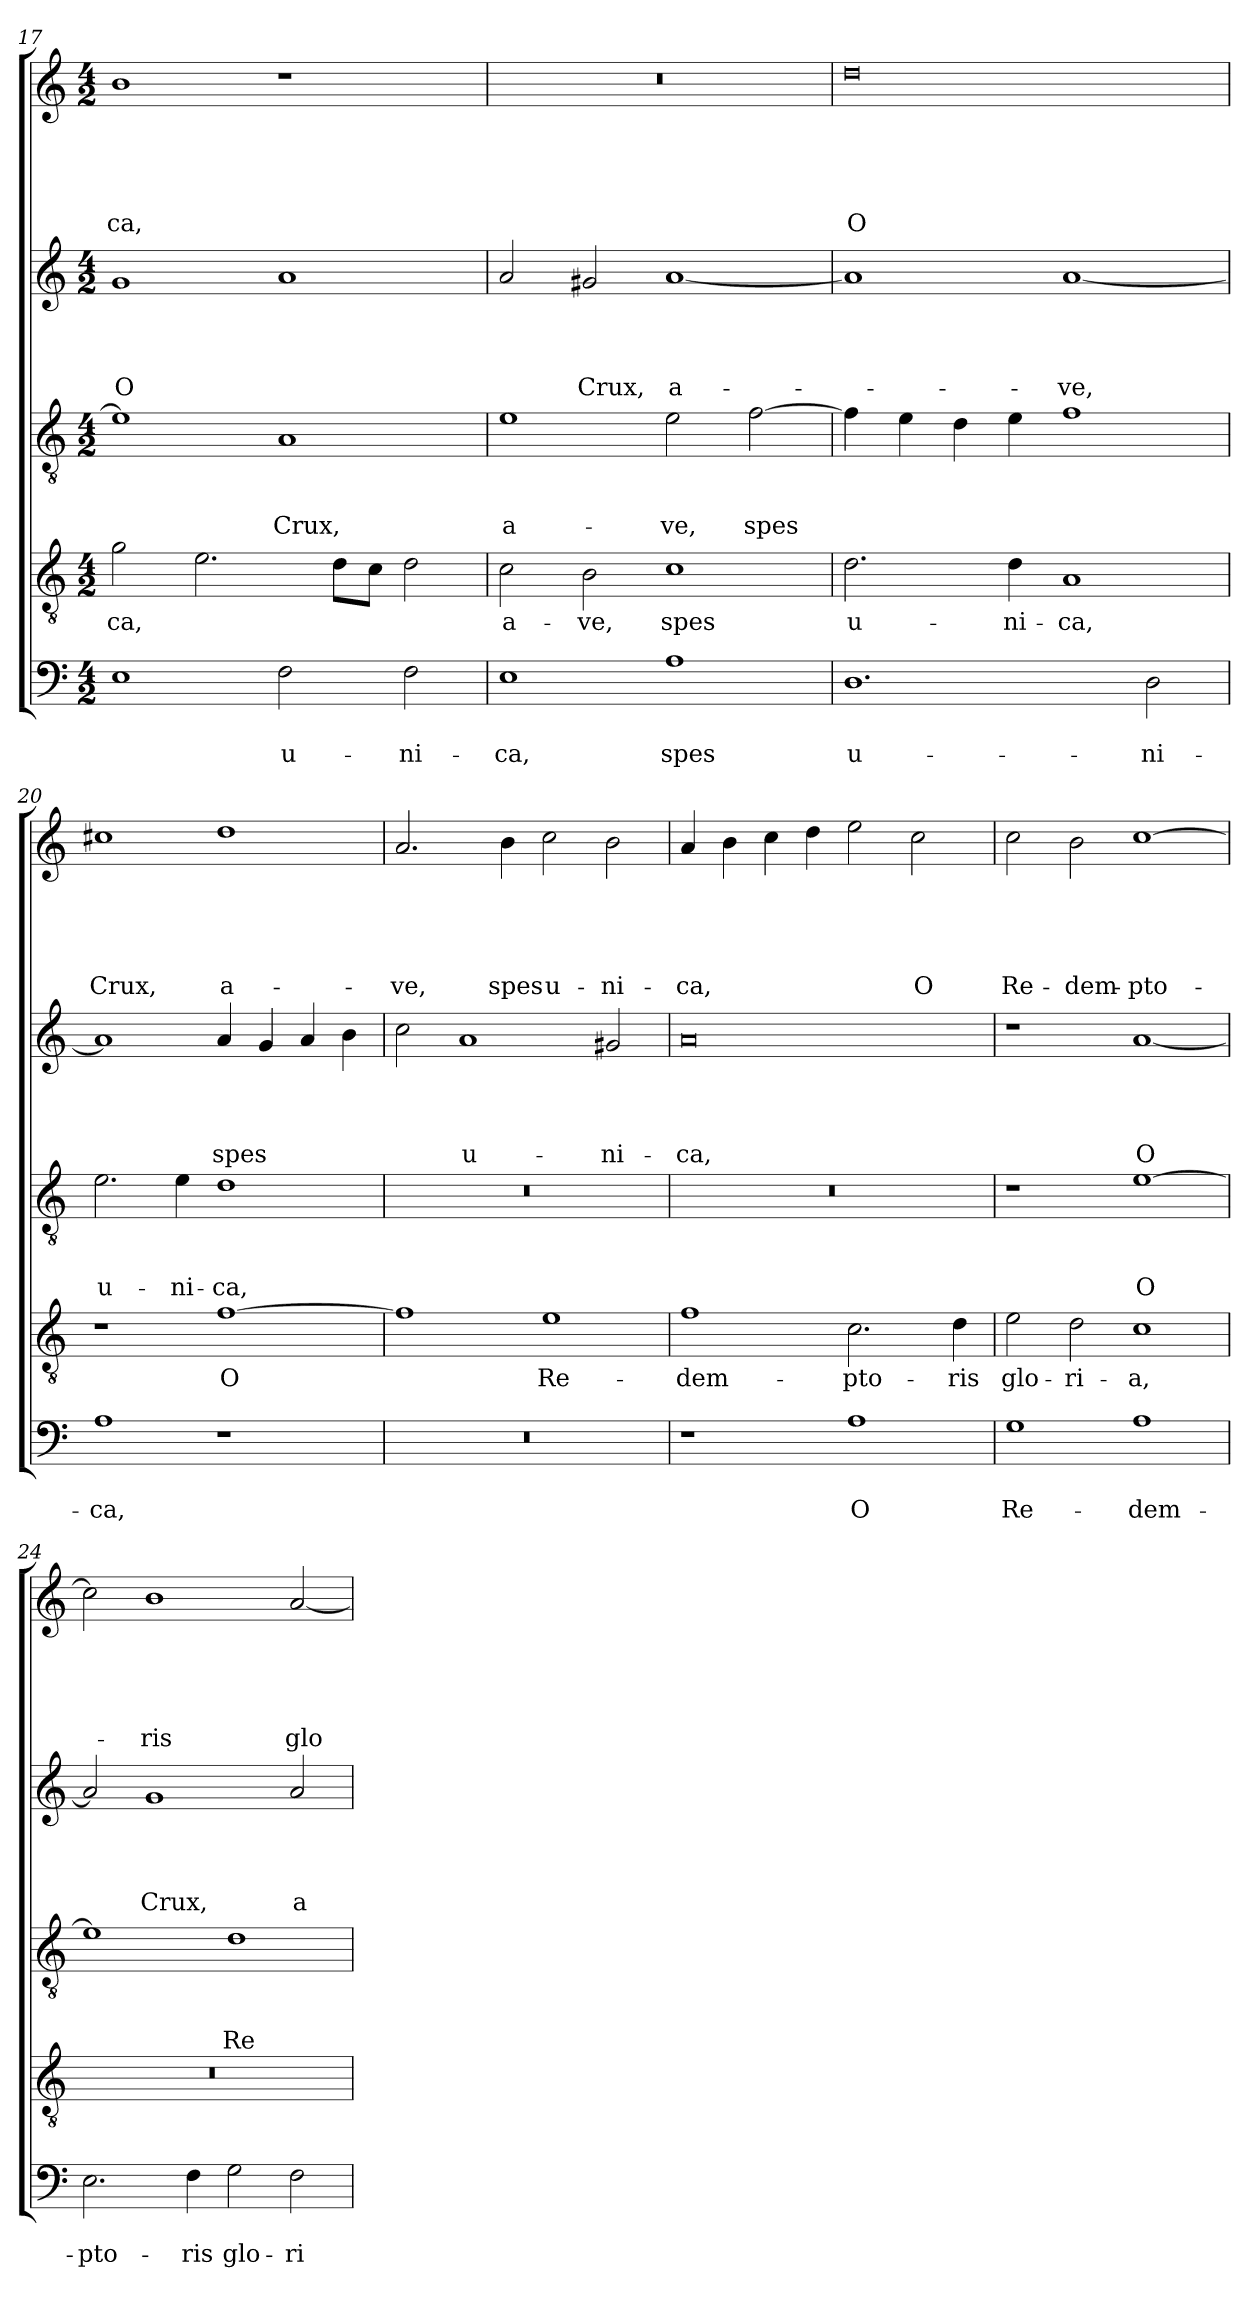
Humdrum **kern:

**kern	**text	**text	**kern	**text	**kern	**text	**text	**text	**kern	**text	**text	**text	**text	**kern	**text	**text	**text	**text	**text
*part5	*part5	*part5	*part4	*part4	*part3	*part3	*part3	*part3	*part2	*part2	*part2	*part2	*part2	*part1	*part1	*part1	*part1	*part1	*part1
*staff5	*staff5	*staff5	*staff4	*staff4	*staff3	*staff3	*staff3	*staff3	*staff2	*staff2	*staff2	*staff2	*staff2	*staff1	*staff1	*staff1	*staff1	*staff1	*staff1
*clefF4	*	*	*clefGv2	*	*clefGv2	*	*	*	*clefG2	*	*	*	*	*clefG2	*	*	*	*	*
*k[]	*	*	*k[]	*	*k[]	*	*	*	*k[]	*	*	*	*	*k[]	*	*	*	*	*
*C:	*	*	*C:	*	*C:	*	*	*	*C:	*	*	*	*	*C:	*	*	*	*	*
*M4/2	*	*	*M4/2	*	*M4/2	*	*	*	*M4/2	*	*	*	*	*M4/2	*	*	*	*	*
=17	=17	=17	=17	=17	=17	=17	=17	=17	=17	=17	=17	=17	=17	=17	=17	=17	=17	=17	=17
!	!	!	!	!LO:LY:b	!	!	!	!	!	!	!	!	!LO:LY:b	!	!	!	!	!	!LO:LY:b
1E	.	.	2g\	-ca,	1e]	.	.	.	1g	.	.	.	O	1b	.	.	.	.	-ca,
.	.	.	2.e\	.	.	.	.	.	.	.	.	.	.	.	.	.	.	.	.
!	!	!LO:LY:b	!	!	!	!	!	!LO:LY:b	!	!	!	!	!	!	!	!	!	!	!
2F\	.	u-	.	.	1A	.	.	Crux,	1a	.	.	.	.	1r	.	.	.	.	.
.	.	.	8d\L	.	.	.	.	.	.	.	.	.	.	.	.	.	.	.	.
.	.	.	8c\J	.	.	.	.	.	.	.	.	.	.	.	.	.	.	.	.
!	!	!LO:LY:b	!	!	!	!	!	!	!	!	!	!	!	!	!	!	!	!	!
2F\	.	-ni-	2d\	.	.	.	.	.	.	.	.	.	.	.	.	.	.	.	.
=18	=18	=18	=18	=18	=18	=18	=18	=18	=18	=18	=18	=18	=18	=18	=18	=18	=18	=18	=18
!	!	!LO:LY:b	!	!LO:LY:b	!	!	!	!LO:LY:b	!	!	!	!	!	!	!	!	!	!	!
1E	.	-ca,	2c\	a-	1e	.	.	a-	2a/	.	.	.	.	0r	.	.	.	.	.
!	!	!	!	!LO:LY:b	!	!	!	!	!	!	!	!	!LO:LY:b	!	!	!	!	!	!
.	.	.	2B\	-ve,	.	.	.	.	2g#X/	.	.	.	Crux,	.	.	.	.	.	.
!	!	!LO:LY:b	!	!LO:LY:b	!	!	!	!LO:LY:b	!	!	!	!	!LO:LY:b	!	!	!	!	!	!
1A	.	spes	1c	spes	2e\	.	.	-ve,	[1a	.	.	.	a-	.	.	.	.	.	.
!	!	!	!	!	!	!	!	!LO:LY:b	!	!	!	!	!	!	!	!	!	!	!
.	.	.	.	.	[2f\	.	.	spes	.	.	.	.	.	.	.	.	.	.	.
=19	=19	=19	=19	=19	=19	=19	=19	=19	=19	=19	=19	=19	=19	=19	=19	=19	=19	=19	=19
!	!	!LO:LY:b	!	!LO:LY:b	!	!	!	!	!	!	!	!	!	!	!	!	!	!	!LO:LY:b
1.D	.	u-	2.d\	u-	4f\]	.	.	.	1a]	.	.	.	.	0dd	.	.	.	.	O
.	.	.	.	.	4e\	.	.	.	.	.	.	.	.	.	.	.	.	.	.
.	.	.	.	.	4d\	.	.	.	.	.	.	.	.	.	.	.	.	.	.
!	!	!	!	!LO:LY:b	!	!	!	!	!	!	!	!	!	!	!	!	!	!	!
.	.	.	4d\	-ni-	4e\	.	.	.	.	.	.	.	.	.	.	.	.	.	.
!	!	!	!	!LO:LY:b	!	!	!	!	!	!	!	!	!LO:LY:b	!	!	!	!	!	!
.	.	.	1A	-ca,	1f	.	.	.	[1a	.	.	.	-ve,	.	.	.	.	.	.
!	!	!LO:LY:b	!	!	!	!	!	!	!	!	!	!	!	!	!	!	!	!	!
2D\	.	-ni-	.	.	.	.	.	.	.	.	.	.	.	.	.	.	.	.	.
=20	=20	=20	=20	=20	=20	=20	=20	=20	=20	=20	=20	=20	=20	=20	=20	=20	=20	=20	=20
!	!	!LO:LY:b	!	!	!	!	!	!LO:LY:b	!	!	!	!	!	!	!	!	!	!	!LO:LY:b
1A	.	-ca,	1r	.	2.e\	.	.	u-	1a]	.	.	.	.	1cc#X	.	.	.	.	Crux,
!	!	!	!	!	!	!	!	!LO:LY:b	!	!	!	!	!	!	!	!	!	!	!
.	.	.	.	.	4e\	.	.	-ni-	.	.	.	.	.	.	.	.	.	.	.
!	!	!	!	!LO:LY:b	!	!	!	!LO:LY:b	!	!	!	!	!LO:LY:b	!	!	!	!	!	!LO:LY:b
1r	.	.	[1f	O	1d	.	.	-ca,	4a/	.	.	.	spes	1dd	.	.	.	.	a-
.	.	.	.	.	.	.	.	.	4g/	.	.	.	.	.	.	.	.	.	.
.	.	.	.	.	.	.	.	.	4a/	.	.	.	.	.	.	.	.	.	.
.	.	.	.	.	.	.	.	.	4b\	.	.	.	.	.	.	.	.	.	.
=21	=21	=21	=21	=21	=21	=21	=21	=21	=21	=21	=21	=21	=21	=21	=21	=21	=21	=21	=21
!	!	!	!	!	!	!	!	!	!	!	!	!	!	!	!	!	!	!	!LO:LY:b
0r	.	.	1f]	.	0r	.	.	.	2cc\	.	.	.	.	2.a/	.	.	.	.	-ve,
!	!	!	!	!	!	!	!	!	!	!	!	!	!LO:LY:b	!	!	!	!	!	!
.	.	.	.	.	.	.	.	.	1a	.	.	.	u-	.	.	.	.	.	.
!	!	!	!	!	!	!	!	!	!	!	!	!	!	!	!	!	!	!	!LO:LY:b
.	.	.	.	.	.	.	.	.	.	.	.	.	.	4b\	.	.	.	.	spes
!	!	!	!	!LO:LY:b	!	!	!	!	!	!	!	!	!	!	!	!	!	!	!LO:LY:b
.	.	.	1e	Re-	.	.	.	.	.	.	.	.	.	2cc\	.	.	.	.	u-
!	!	!	!	!	!	!	!	!	!	!	!	!	!LO:LY:b	!	!	!	!	!	!LO:LY:b
.	.	.	.	.	.	.	.	.	2g#X/	.	.	.	-ni-	2b\	.	.	.	.	-ni-
!!LO:LB:g=z
=22	=22	=22	=22	=22	=22	=22	=22	=22	=22	=22	=22	=22	=22	=22	=22	=22	=22	=22	=22
!	!	!	!	!LO:LY:b	!	!	!	!	!	!	!	!	!LO:LY:b	!	!	!	!	!	!LO:LY:b
1r	.	.	1f	-dem-	0r	.	.	.	0a	.	.	.	-ca,	4a/	.	.	.	.	-ca,
.	.	.	.	.	.	.	.	.	.	.	.	.	.	4b\	.	.	.	.	.
.	.	.	.	.	.	.	.	.	.	.	.	.	.	4cc\	.	.	.	.	.
.	.	.	.	.	.	.	.	.	.	.	.	.	.	4dd\	.	.	.	.	.
!	!	!LO:LY:b	!	!LO:LY:b	!	!	!	!	!	!	!	!	!	!	!	!	!	!	!
1A	.	O	2.c\	-pto-	.	.	.	.	.	.	.	.	.	2ee\	.	.	.	.	.
!	!	!	!	!	!	!	!	!	!	!	!	!	!	!	!	!	!	!	!LO:LY:b
.	.	.	.	.	.	.	.	.	.	.	.	.	.	2cc\	.	.	.	.	O
!	!	!	!	!LO:LY:b	!	!	!	!	!	!	!	!	!	!	!	!	!	!	!
.	.	.	4d\	-ris	.	.	.	.	.	.	.	.	.	.	.	.	.	.	.
=23	=23	=23	=23	=23	=23	=23	=23	=23	=23	=23	=23	=23	=23	=23	=23	=23	=23	=23	=23
!	!	!LO:LY:b	!	!LO:LY:b	!	!	!	!	!	!	!	!	!	!	!	!	!	!	!LO:LY:b
1G	.	Re-	2e\	glo-	1r	.	.	.	1r	.	.	.	.	2cc\	.	.	.	.	Re-
!	!	!	!	!LO:LY:b	!	!	!	!	!	!	!	!	!	!	!	!	!	!	!LO:LY:b
.	.	.	2d\	-ri-	.	.	.	.	.	.	.	.	.	2b\	.	.	.	.	-dem-
!	!	!LO:LY:b	!	!LO:LY:b	!	!	!	!LO:LY:b	!	!	!	!	!LO:LY:b	!	!	!	!	!	!LO:LY:b
1A	.	-dem-	1c	-a,	[1e	.	.	O	[1a	.	.	.	O	[1cc	.	.	.	.	-pto-
=24	=24	=24	=24	=24	=24	=24	=24	=24	=24	=24	=24	=24	=24	=24	=24	=24	=24	=24	=24
!	!	!LO:LY:b	!	!	!	!	!	!	!	!	!	!	!	!	!	!	!	!	!
2.E\	.	-pto-	0r	.	1e]	.	.	.	2a/]	.	.	.	.	2cc\]	.	.	.	.	.
!	!	!	!	!	!	!	!	!	!	!	!	!	!LO:LY:b	!	!	!	!	!	!LO:LY:b
.	.	.	.	.	.	.	.	.	1g	.	.	.	Crux,	1b	.	.	.	.	-ris
!	!	!LO:LY:b	!	!	!	!	!	!	!	!	!	!	!	!	!	!	!	!	!
4F\	.	-ris	.	.	.	.	.	.	.	.	.	.	.	.	.	.	.	.	.
!	!	!LO:LY:b	!	!	!	!	!	!LO:LY:b	!	!	!	!	!	!	!	!	!	!	!
2G\	.	glo-	.	.	1d	.	.	Re-	.	.	.	.	.	.	.	.	.	.	.
!	!	!LO:LY:b	!	!	!	!	!	!	!	!	!	!	!LO:LY:b	!	!	!	!	!	!LO:LY:b
2F\	.	-ri-	.	.	.	.	.	.	2a/	.	.	.	a-	[2a/	.	.	.	.	glo-
=	=	=	=	=	=	=	=	=	=	=	=	=	=	=	=	=	=	=	=
*-	*-	*-	*-	*-	*-	*-	*-	*-	*-	*-	*-	*-	*-	*-	*-	*-	*-	*-	*-
